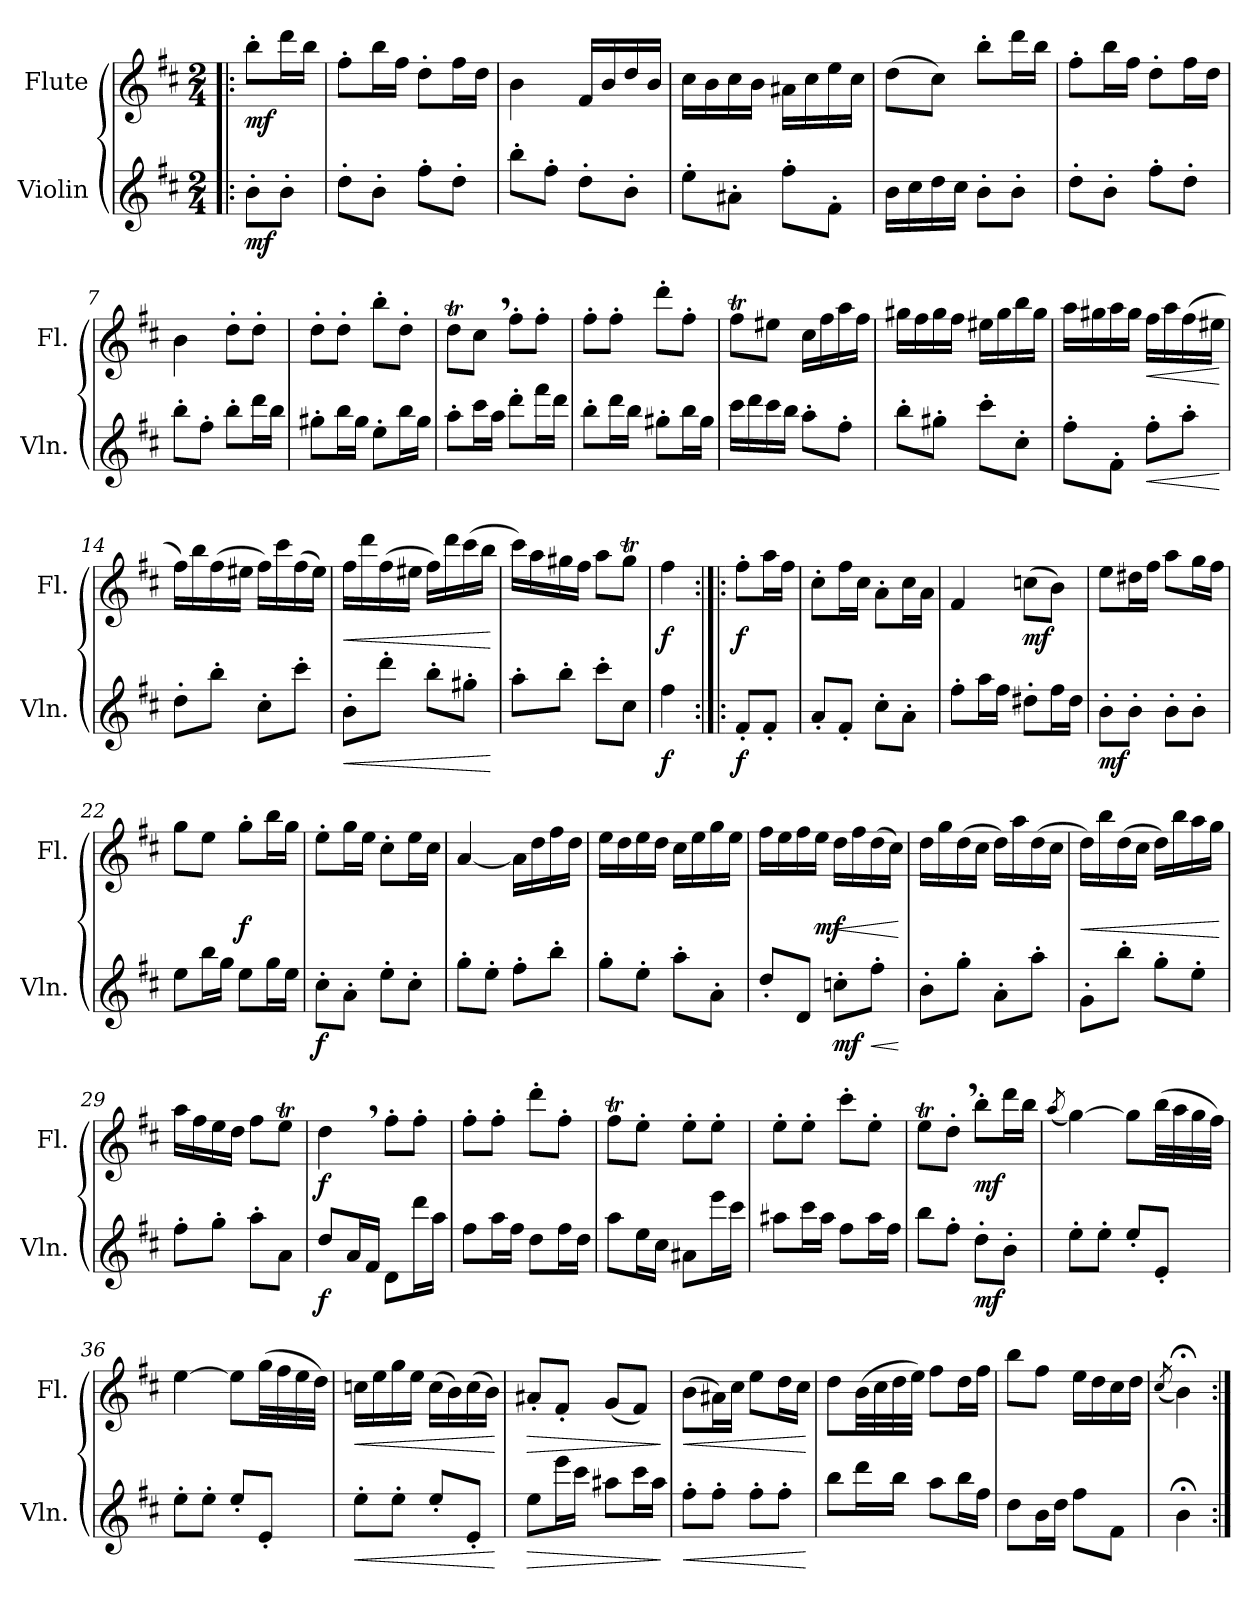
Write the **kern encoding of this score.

**kern	**dynam	**kern	**dynam
*part2	*part2	*part1	*part1
*staff2	*staff2	*staff1	*staff1
*I"Violin	*	*I"Flute	*
*I'Vln.	*	*I'Fl.	*
*clefG2	*	*clefG2	*
*k[f#c#]	*	*k[f#c#]	*
*M2/4	*	*M2/4	*
=1!|:	=1!|:	=1!|:	=1!|:
!	!LO:DY:b	!	!LO:DY:b
8b'\L	mf	8bb'\L	mf
8b'\J	.	16ddd\L	.
.	.	16bb\JJ	.
=2	=2	=2	=2
8dd'\L	.	8ff#'\L	.
8b'\J	.	16bb\L	.
.	.	16ff#\JJ	.
8ff#'\L	.	8dd'\L	.
8dd'\J	.	16ff#\L	.
.	.	16dd\JJ	.
=3	=3	=3	=3
8bb'\L	.	4b\	.
8ff#'\J	.	.	.
8dd'\L	.	16f#/LL	.
.	.	16b/	.
8b'\J	.	16dd/	.
.	.	16b/JJ	.
=4	=4	=4	=4
8ee'\L	.	16cc#\LL	.
.	.	16b\	.
8a#X'\J	.	16cc#\	.
.	.	16b\JJ	.
8ff#'\L	.	16a#X\LL	.
.	.	16cc#\	.
8f#'\J	.	16ee\	.
.	.	16cc#\JJ	.
!!LO:LB:g=z
=5	=5	=5	=5
16b\LL	.	(8dd\L	.
16cc#\	.	.	.
16dd\	.	8cc#\J)	.
16cc#\JJ	.	.	.
8b'\L	.	8bb'\L	.
8b'\J	.	16ddd\L	.
.	.	16bb\JJ	.
=6	=6	=6	=6
8dd'\L	.	8ff#'\L	.
8b'\J	.	16bb\L	.
.	.	16ff#\JJ	.
8ff#'\L	.	8dd'\L	.
8dd'\J	.	16ff#\L	.
.	.	16dd\JJ	.
=7	=7	=7	=7
8bb'\L	.	4b\	.
8ff#'\J	.	.	.
8bb'\L	.	8dd'\L	.
16ddd\L	.	8dd'\J	.
16bb\JJ	.	.	.
=8	=8	=8	=8
8gg#X'\L	.	8dd'\L	.
16bb\L	.	8dd'\J	.
16gg#\JJ	.	.	.
8ee'\L	.	8bb'\L	.
16bb\L	.	8dd'\J	.
16gg#\JJ	.	.	.
=9	=9	=9	=9
8aa'\L	.	8ddT\L	.
16ccc#\L	.	8cc#,\J	.
16aa\JJ	.	.	.
8ddd'\L	.	8ff#'\L	.
16fff#\L	.	8ff#'\J	.
16ddd\JJ	.	.	.
!!LO:LB:g=z
=10	=10	=10	=10
8bb'\L	.	8ff#'\L	.
16ddd\L	.	8ff#'\J	.
16bb\JJ	.	.	.
8gg#X'\L	.	8ddd'\L	.
16bb\L	.	8ff#'\J	.
16gg#\JJ	.	.	.
=11	=11	=11	=11
16ccc#\LL	.	8ff#t\L	.
16ddd\	.	.	.
16ccc#\	.	8ee#X\J	.
16bb\JJ	.	.	.
8aa'\L	.	16cc#\LL	.
.	.	16ff#\	.
8ff#'\J	.	16aa\	.
.	.	16ff#\JJ	.
=12	=12	=12	=12
8bb'\L	.	16gg#X\LL	.
.	.	16ff#\	.
8gg#X'\J	.	16gg#\	.
.	.	16ff#\JJ	.
8ccc#'\L	.	16ee#X\LL	.
.	.	16gg#\	.
8cc#'\J	.	16bb\	.
.	.	16gg#\JJ	.
=13	=13	=13	=13
8ff#'\L	.	16aa\LL	.
.	.	16gg#X\	.
8f#'\J	.	16aa\	.
.	.	16gg#\JJ	.
!	!LO:HP:b	!	!LO:HP:b
8ff#'\L	<	16ff#\LL	<
.	.	16aa\	.
8aa'\J	.	(16ff#\	.
.	.	16ee#X\JJ	.
.	[	.	[
!!LO:LB:g=z
=14	=14	=14	=14
8dd'\L	.	16ff#\LL)	.
.	.	16bb\	.
8bb'\J	.	(16ff#\	.
.	.	16ee#X\JJ	.
8cc#'\L	.	16ff#\LL)	.
.	.	16ccc#\	.
8ccc#'\J	.	(16ff#\	.
.	.	16ee#\JJ)	.
=15	=15	=15	=15
!	!LO:HP:b	!	!LO:HP:b
8b'\L	<	16ff#\LL	<
.	.	16ddd\	.
8ddd'\J	.	(16ff#\	.
.	.	16ee#X\JJ	.
8bb'\L	.	16ff#\LL)	.
.	.	16ddd\	.
8gg#X'\J	.	(16ccc#\	.
.	.	16bb\JJ	.
.	[	.	[
=16	=16	=16	=16
8aa'\L	.	16ccc#\LL)	.
.	.	16aa\	.
8bb'\J	.	16gg#X\	.
.	.	16ff#\JJ	.
8ccc#'\L	.	8aa\L	.
8cc#\J	.	8gg#t\J	.
=17	=17	=17	=17
!	!LO:DY:b	!	!LO:DY:b
4ff#\	f	4ff#\	f
=18:|!|:	=18:|!|:	=18:|!|:	=18:|!|:
!	!LO:DY:b	!	!LO:DY:b
8f#'/L	f	8ff#'\L	f
8f#'/J	.	16aa\L	.
.	.	16ff#\JJ	.
!!LO:PB:g=z
=19	=19	=19	=19
8a'/L	.	8cc#'\L	.
8f#'/J	.	16ff#\L	.
.	.	16cc#\JJ	.
8cc#'\L	.	8a'\L	.
8a'\J	.	16cc#\L	.
.	.	16a\JJ	.
=20	=20	=20	=20
8ff#'\L	.	4f#/	.
16aa\L	.	.	.
16ff#\JJ	.	.	.
!	!	!	!LO:DY:b
8dd#X'\L	.	(8ccn\L	mf
16ff#\L	.	8b\J)	.
16dd#\JJ	.	.	.
=21	=21	=21	=21
!	!LO:DY:b	!	!
8b'\L	mf	8ee\L	.
8b'\J	.	16dd#X\L	.
.	.	16ff#\JJ	.
8b'\L	.	8aa\L	.
8b'\J	.	16gg\L	.
.	.	16ff#\JJ	.
=22	=22	=22	=22
8ee\L	.	8gg\L	.
16bb\L	.	8ee\J	.
16gg\JJ	.	.	.
!	!	!	!LO:DY:b
8ee\L	.	8gg'\L	f
16gg\L	.	16bb\L	.
16ee\JJ	.	16gg\JJ	.
=23	=23	=23	=23
!	!LO:DY:b	!	!
8cc#'\L	f	8ee'\L	.
8a'\J	.	16gg\L	.
.	.	16ee\JJ	.
8ee'\L	.	8cc#'\L	.
8cc#'\J	.	16ee\L	.
.	.	16cc#\JJ	.
!!LO:LB:g=z
=24	=24	=24	=24
8gg'\L	.	[4a/	.
8ee'\J	.	.	.
8ff#'\L	.	16a\LL]	.
.	.	16dd\	.
8bb'\J	.	16ff#\	.
.	.	16dd\JJ	.
=25	=25	=25	=25
8gg'\L	.	16ee\LL	.
.	.	16dd\	.
8ee'\J	.	16ee\	.
.	.	16dd\JJ	.
8aa'\L	.	16cc#\LL	.
.	.	16ee\	.
8a'\J	.	16gg\	.
.	.	16ee\JJ	.
=26	=26	=26	=26
8dd'/L	.	16ff#\LL	.
.	.	16ee\	.
8d/J	.	16ff#\	.
!	!	!	!LO:DY:b
.	.	16ee\JJ	mf
!	!LO:DY:b	!	!LO:HP:b
8ccn'\L	mf	16dd\LL	<
.	.	16ff#\	.
!	!LO:HP:b	!	!
8ff#'\J	<	(16dd\	.
.	.	16cc#\JJ)	.
.	[	.	[
=27	=27	=27	=27
8b'\L	.	16dd\LL	.
.	.	16gg\	.
8gg'\J	.	(16dd\	.
.	.	16cc#\JJ	.
8a'\L	.	16dd\LL)	.
.	.	16aa\	.
8aa'\J	.	(16dd\	.
.	.	16cc#\JJ	.
!!LO:LB:g=z
=28	=28	=28	=28
!	!	!	!LO:HP:b
8g'\L	.	16dd\LL)	<
.	.	16bb\	.
8bb'\J	.	(16dd\	.
.	.	16cc#\JJ	.
8gg'\L	.	16dd\LL)	.
.	.	16bb\	.
8ee'\J	.	16aa\	.
.	.	16gg\JJ	.
.	.	.	[
=29	=29	=29	=29
8ff#'\L	.	16aa\LL	.
.	.	16ff#\	.
8gg'\J	.	16ee\	.
.	.	16dd\JJ	.
8aa'\L	.	8ff#\L	.
8a\J	.	8eeT\J	.
=30	=30	=30	=30
!	!LO:DY:b	!	!LO:DY:b
8dd/L	f	4dd,\	f
16a/L	.	.	.
16f#/JJ	.	.	.
8d\L	.	8ff#'\L	.
16ddd\L	.	8ff#'\J	.
16aa\JJ	.	.	.
=31	=31	=31	=31
8ff#\L	.	8ff#'\L	.
16aa\L	.	8ff#'\J	.
16ff#\JJ	.	.	.
8dd\L	.	8ddd'\L	.
16ff#\L	.	8ff#'\J	.
16dd\JJ	.	.	.
=32	=32	=32	=32
8aa\L	.	8ff#t\L	.
16ee\L	.	8ee'\J	.
16cc#\JJ	.	.	.
8a#X\L	.	8ee'\L	.
16eee\L	.	8ee'\J	.
16ccc#\JJ	.	.	.
!!LO:LB:g=z
=33	=33	=33	=33
8aa#X\L	.	8ee'\L	.
16ccc#\L	.	8ee'\J	.
16aa#\JJ	.	.	.
8ff#\L	.	8ccc#'\L	.
16aa#\L	.	8ee'\J	.
16ff#\JJ	.	.	.
=34	=34	=34	=34
8bb\L	.	8eeT\L	.
8ff#'\J	.	8dd',\J	.
!	!LO:DY:b	!	!LO:DY:b
8dd'\L	mf	8bb'\L	mf
8b'\J	.	16ddd\L	.
.	.	16bb\JJ	.
=35	=35	=35	=35
.	.	(8qaa/	.
8ee'\L	.	[4gg\)	.
8ee'\J	.	.	.
8ee'/L	.	8gg\L]	.
8e'/J	.	(32bb\LL	.
.	.	32aa\	.
.	.	32gg\	.
.	.	32ff#\JJJ)	.
=36	=36	=36	=36
8ee'\L	.	[4ee\	.
8ee'\J	.	.	.
8ee'/L	.	8ee\L]	.
8e'/J	.	(32gg\LL	.
.	.	32ff#\	.
.	.	32ee\	.
.	.	32dd\JJJ)	.
!!LO:LB:g=z
=37	=37	=37	=37
!	!LO:HP:b	!	!LO:HP:b
8ee'\L	<	16ccn\LL	<
.	.	16ee\	.
8ee'\J	.	16gg\	.
.	.	16ee\JJ	.
8ee'/L	.	(16cc\LL	.
.	.	16b\)	.
8e'/J	.	(16cc\	.
.	.	16b\JJ)	.
.	[	.	[
=38	=38	=38	=38
!	!LO:HP:b	!	!LO:HP:b
8ee\L	>	8a#X'/L	>
16eee\L	.	8f#'/J	.
16ccc#\JJ	.	.	.
8aa#X\L	.	(8g/L	.
16ccc#\L	.	8f#/J)	.
16aa#\JJ	.	.	.
.	]	.	]
=39	=39	=39	=39
!	!LO:HP:b	!	!LO:HP:b
8ff#'\L	<	(8b\L	<
8ff#'\J	.	16a#X\L)	.
.	.	16cc#\JJ	.
8ff#'\L	.	8ee\L	.
8ff#'\J	.	16dd\L	.
.	.	16cc#\JJ	.
.	[	.	[
=40	=40	=40	=40
8bb\L	.	8dd\L	.
16ddd\L	.	(32b\LL	.
.	.	32cc#\	.
16bb\JJ	.	32dd\	.
.	.	32ee\JJJ)	.
8aa\L	.	8ff#\L	.
16bb\L	.	16dd\L	.
16ff#\JJ	.	16ff#\JJ	.
!!LO:PB:g=z
=41	=41	=41	=41
8dd\L	.	8bb\L	.
16b\L	.	8ff#\J	.
16dd\JJ	.	.	.
8ff#\L	.	16ee\LL	.
.	.	16dd\	.
8f#\J	.	16cc#\	.
.	.	16dd\JJ	.
=42	=42	=42	=42
.	.	(8qcc#/	.
4b;<\	.	4b;<\)	.
=:|!	=:|!	=:|!	=:|!
*-	*-	*-	*-
